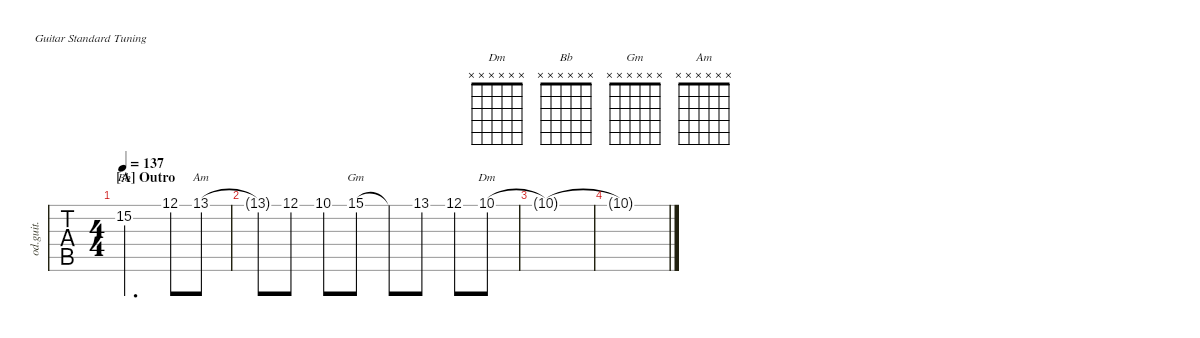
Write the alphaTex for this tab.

\defaultSystemsLayout 4
\hideDynamics
\bracketExtendMode nobrackets
\track ("Guitar1" "od.guit.") {defaultSystemsLayout 4 instrument overdrivenguitar}
\staff {tabs}
\tuning (E4 B3 G3 D3 A2 E2)
\chord ("Dm" x x x x x x)
\chord ("Bb" x x x x x x)
\chord ("Gm" x x x x x x)
\chord ("Am" x x x x x x)
\ts (4 4)
\section ("A" "Outro")
\tempo 137
\clef g2
\ks f
15.2{t acc forcenatural}.2{d ch "Bb" dy mf} 12.1{acc forcenatural}.8 13.1{acc forcenatural}.8{ch "Am"} |
13.1{t acc forcenatural}.8 12.1{acc forcenatural}.8 10.1{acc forcenatural}.8 15.1{acc forcenatural}.8{ch "Gm"} 15.1{t acc forcenatural}.8 13.1{acc forcenatural}.8 12.1{acc forcenatural}.8 10.1{acc forcenatural}.8{ch "Dm"} |
10.1{t acc forcenatural}.1 |
10.1{t acc forcenatural}.1
